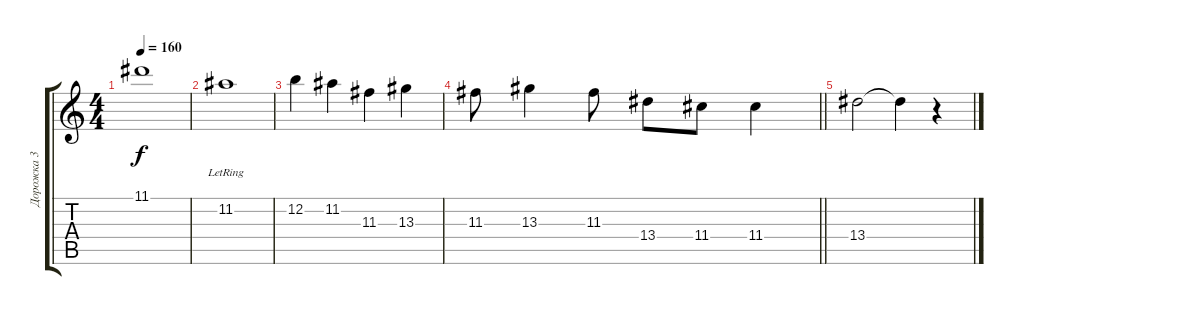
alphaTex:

\track ("Дорожка 3" "Дорожка 3") {instrument overdrivenguitar}
\staff {score tabs}
\tuning (E4 B3 G3 D3 A2 E2) {hide}
\ts (4 4)
\tempo 160
\clef g2
\ks c
11.1{be (custom 0 0 2 0 5 0 18 0 39 0 42 0 47 0 49 0 52 0 56 0 58 0 60 0)}.1{dy f} |
11.2{lr}.1 |
12.2.4 11.2.4 11.3.4 13.3.4 |
\barLineRight lightlight
11.3.8 13.3.4 11.3.8 13.4.8 11.4.8 11.4.4 |
13.4.2 13.4{t}.4 r.4
